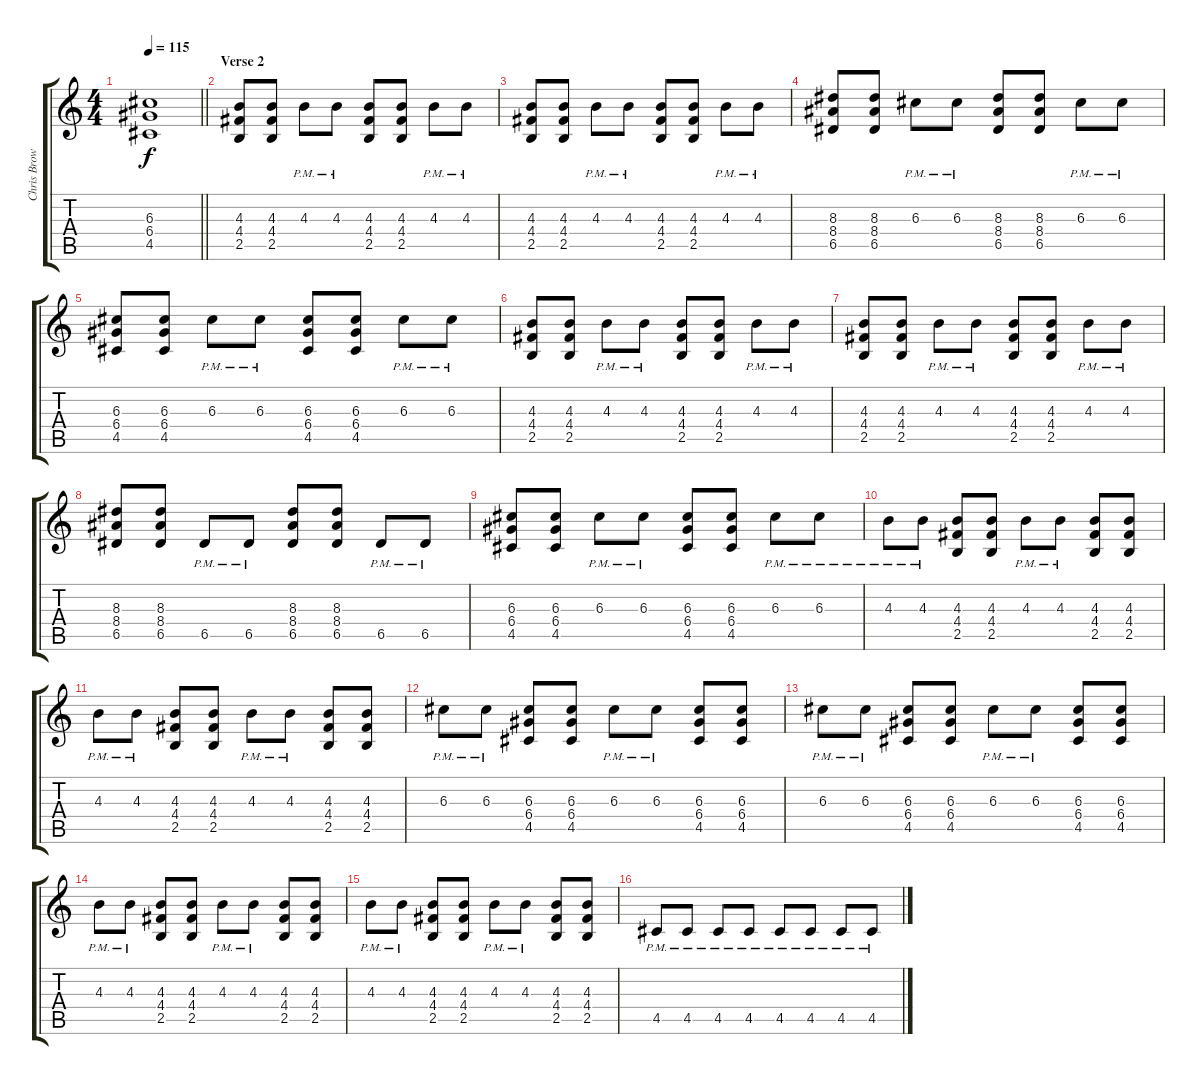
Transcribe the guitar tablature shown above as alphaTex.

\track ("Chris Brown" "Chris Brow") {instrument distortionguitar}
\staff {score tabs}
\tuning (E4 B3 G3 D3 A2 E2) {hide}
\ts (4 4)
\tempo 115
\clef g2
\barLineRight lightlight
\ks c
(6.3{t} 6.4{t} 4.5{t}).1{dy f} |
\section ("" "Verse 2")
(4.3 4.4 2.5).8 (4.3 4.4 2.5).8 4.3{pm}.8 4.3{pm}.8 (4.3 4.4 2.5).8 (4.3 4.4 2.5).8 4.3{pm}.8 4.3{pm}.8 |
(4.3 4.4 2.5).8 (4.3 4.4 2.5).8 4.3{pm}.8 4.3{pm}.8 (4.3 4.4 2.5).8 (4.3 4.4 2.5).8 4.3{pm}.8 4.3{pm}.8 |
(8.3 8.4 6.5).8 (8.3 8.4 6.5).8 6.3{pm}.8 6.3{pm}.8 (8.3 8.4 6.5).8 (8.3 8.4 6.5).8 6.3{pm}.8 6.3{pm}.8 |
(6.3 6.4 4.5).8 (6.3 6.4 4.5).8 6.3{pm}.8 6.3{pm}.8 (6.3 6.4 4.5).8 (6.3 6.4 4.5).8 6.3{pm}.8 6.3{pm}.8 |
(4.3 4.4 2.5).8 (4.3 4.4 2.5).8 4.3{pm}.8 4.3{pm}.8 (4.3 4.4 2.5).8 (4.3 4.4 2.5).8 4.3{pm}.8 4.3{pm}.8 |
(4.3 4.4 2.5).8 (4.3 4.4 2.5).8 4.3{pm}.8 4.3{pm}.8 (4.3 4.4 2.5).8 (4.3 4.4 2.5).8 4.3{pm}.8 4.3{pm}.8 |
(8.3 8.4 6.5).8 (8.3 8.4 6.5).8 6.5{pm}.8 6.5{pm}.8 (8.3 8.4 6.5).8 (8.3 8.4 6.5).8 6.5{pm}.8 6.5{pm}.8 |
(6.3 6.4 4.5).8 (6.3 6.4 4.5).8 6.3{pm}.8 6.3{pm}.8 (6.3 6.4 4.5).8 (6.3 6.4 4.5).8 6.3{pm}.8 6.3{pm}.8 |
4.3{pm}.8 4.3{pm}.8 (4.3 4.4 2.5).8 (4.3 4.4 2.5).8 4.3{pm}.8 4.3{pm}.8 (4.3 4.4 2.5).8 (4.3 4.4 2.5).8 |
4.3{pm}.8 4.3{pm}.8 (4.3 4.4 2.5).8 (4.3 4.4 2.5).8 4.3{pm}.8 4.3{pm}.8 (4.3 4.4 2.5).8 (4.3 4.4 2.5).8 |
6.3{pm}.8 6.3{pm}.8 (6.3 6.4 4.5).8 (6.3 6.4 4.5).8 6.3{pm}.8 6.3{pm}.8 (6.3 6.4 4.5).8 (6.3 6.4 4.5).8 |
6.3{pm}.8 6.3{pm}.8 (6.3 6.4 4.5).8 (6.3 6.4 4.5).8 6.3{pm}.8 6.3{pm}.8 (6.3 6.4 4.5).8 (6.3 6.4 4.5).8 |
4.3{pm}.8 4.3{pm}.8 (4.3 4.4 2.5).8 (4.3 4.4 2.5).8 4.3{pm}.8 4.3{pm}.8 (4.3 4.4 2.5).8 (4.3 4.4 2.5).8 |
4.3{pm}.8 4.3{pm}.8 (4.3 4.4 2.5).8 (4.3 4.4 2.5).8 4.3{pm}.8 4.3{pm}.8 (4.3 4.4 2.5).8 (4.3 4.4 2.5).8 |
4.5{pm}.8 4.5{pm}.8 4.5{pm}.8 4.5{pm}.8 4.5{pm}.8 4.5{pm}.8 4.5{pm}.8 4.5{pm}.8
